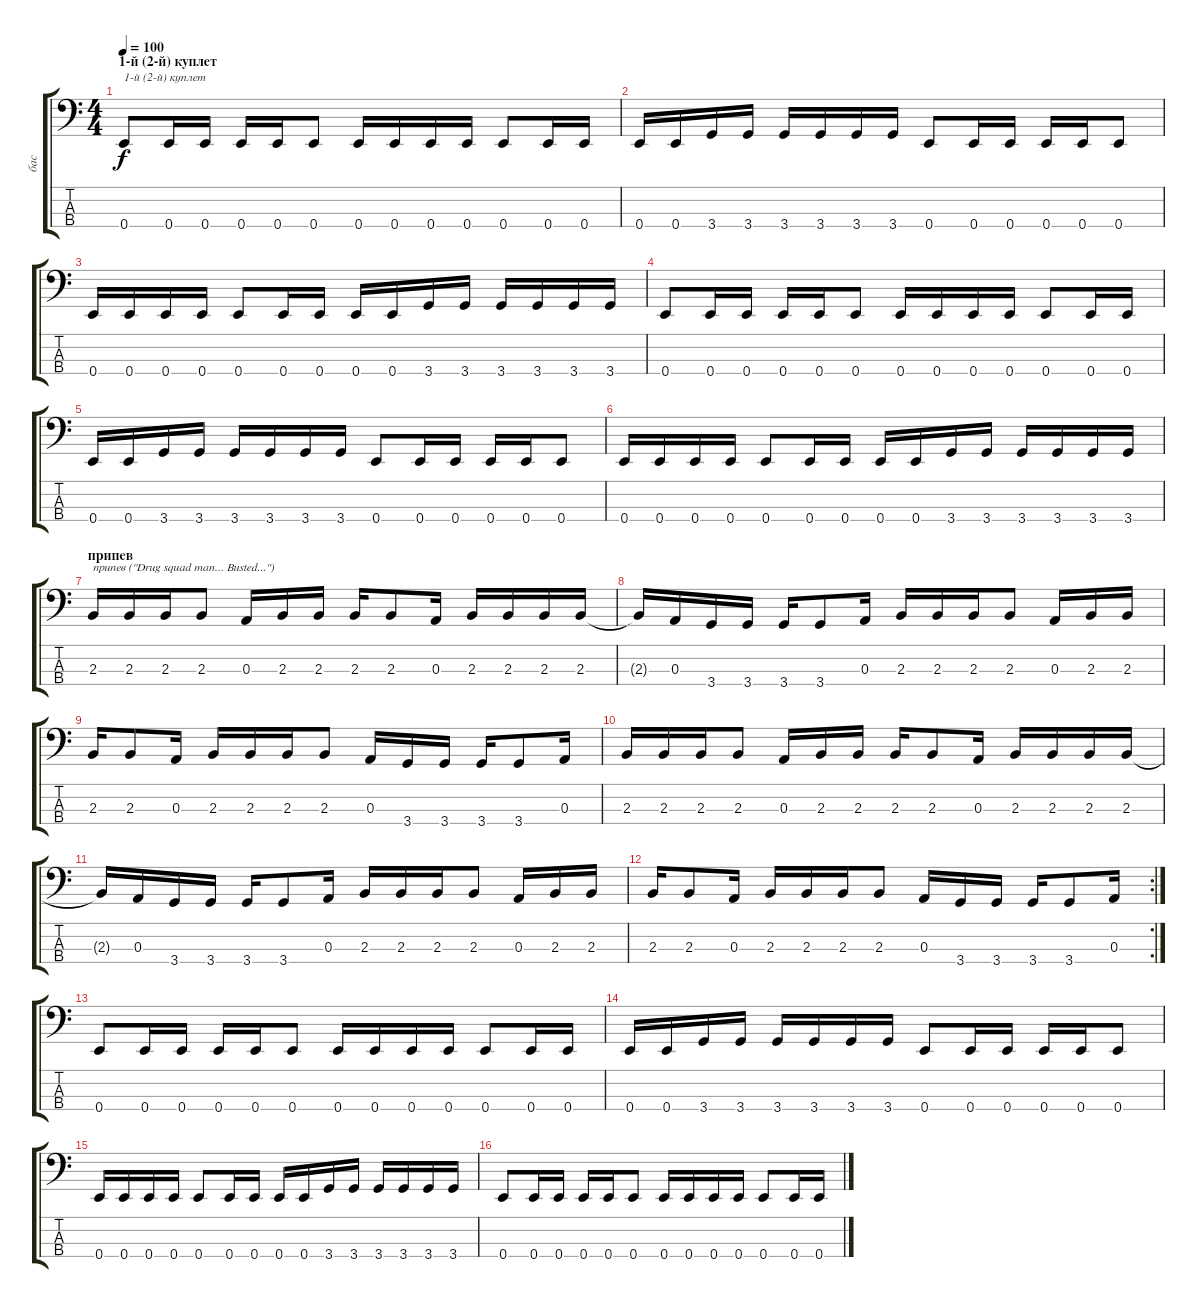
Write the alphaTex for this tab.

\track ("бас" "бас") {instrument electricbasspick}
\staff {score tabs}
\tuning (G2 D2 A1 E1) {hide}
\ts (4 4)
\section ("" "1-й (2-й) куплет")
\tempo 100
\clef f4
\ks c
0.4.8{txt "1-й (2-й) куплет" dy f} 0.4.16 0.4.16 0.4.16 0.4.16 0.4.8 0.4.16 0.4.16 0.4.16 0.4.16 0.4.8 0.4.16 0.4.16 |
0.4.16 0.4.16 3.4.16 3.4.16 3.4.16 3.4.16 3.4.16 3.4.16 0.4.8 0.4.16 0.4.16 0.4.16 0.4.16 0.4.8 |
0.4.16 0.4.16 0.4.16 0.4.16 0.4.8 0.4.16 0.4.16 0.4.16 0.4.16 3.4.16 3.4.16 3.4.16 3.4.16 3.4.16 3.4.16 |
0.4.8 0.4.16 0.4.16 0.4.16 0.4.16 0.4.8 0.4.16 0.4.16 0.4.16 0.4.16 0.4.8 0.4.16 0.4.16 |
0.4.16 0.4.16 3.4.16 3.4.16 3.4.16 3.4.16 3.4.16 3.4.16 0.4.8 0.4.16 0.4.16 0.4.16 0.4.16 0.4.8 |
0.4.16 0.4.16 0.4.16 0.4.16 0.4.8 0.4.16 0.4.16 0.4.16 0.4.16 3.4.16 3.4.16 3.4.16 3.4.16 3.4.16 3.4.16 |
\section ("" "припев")
2.3.16{txt "припев (\"Drug squad man... Busted...\")"} 2.3.16 2.3.16 2.3.8 0.3.16 2.3.16 2.3.16 2.3.16 2.3.8 0.3.16 2.3.16 2.3.16 2.3.16 2.3.16 |
2.3{t}.16 0.3.16 3.4.16 3.4.16 3.4.16 3.4.8 0.3.16 2.3.16 2.3.16 2.3.16 2.3.8 0.3.16 2.3.16 2.3.16 |
2.3.16 2.3.8 0.3.16 2.3.16 2.3.16 2.3.16 2.3.8 0.3.16 3.4.16 3.4.16 3.4.16 3.4.8 0.3.16 |
2.3.16 2.3.16 2.3.16 2.3.8 0.3.16 2.3.16 2.3.16 2.3.16 2.3.8 0.3.16 2.3.16 2.3.16 2.3.16 2.3.16 |
2.3{t}.16 0.3.16 3.4.16 3.4.16 3.4.16 3.4.8 0.3.16 2.3.16 2.3.16 2.3.16 2.3.8 0.3.16 2.3.16 2.3.16 |
\rc 2
2.3.16 2.3.8 0.3.16 2.3.16 2.3.16 2.3.16 2.3.8 0.3.16 3.4.16 3.4.16 3.4.16 3.4.8 0.3.16 |
0.4.8 0.4.16 0.4.16 0.4.16 0.4.16 0.4.8 0.4.16 0.4.16 0.4.16 0.4.16 0.4.8 0.4.16 0.4.16 |
0.4.16 0.4.16 3.4.16 3.4.16 3.4.16 3.4.16 3.4.16 3.4.16 0.4.8 0.4.16 0.4.16 0.4.16 0.4.16 0.4.8 |
0.4.16 0.4.16 0.4.16 0.4.16 0.4.8 0.4.16 0.4.16 0.4.16 0.4.16 3.4.16 3.4.16 3.4.16 3.4.16 3.4.16 3.4.16 |
0.4.8 0.4.16 0.4.16 0.4.16 0.4.16 0.4.8 0.4.16 0.4.16 0.4.16 0.4.16 0.4.8 0.4.16 0.4.16
